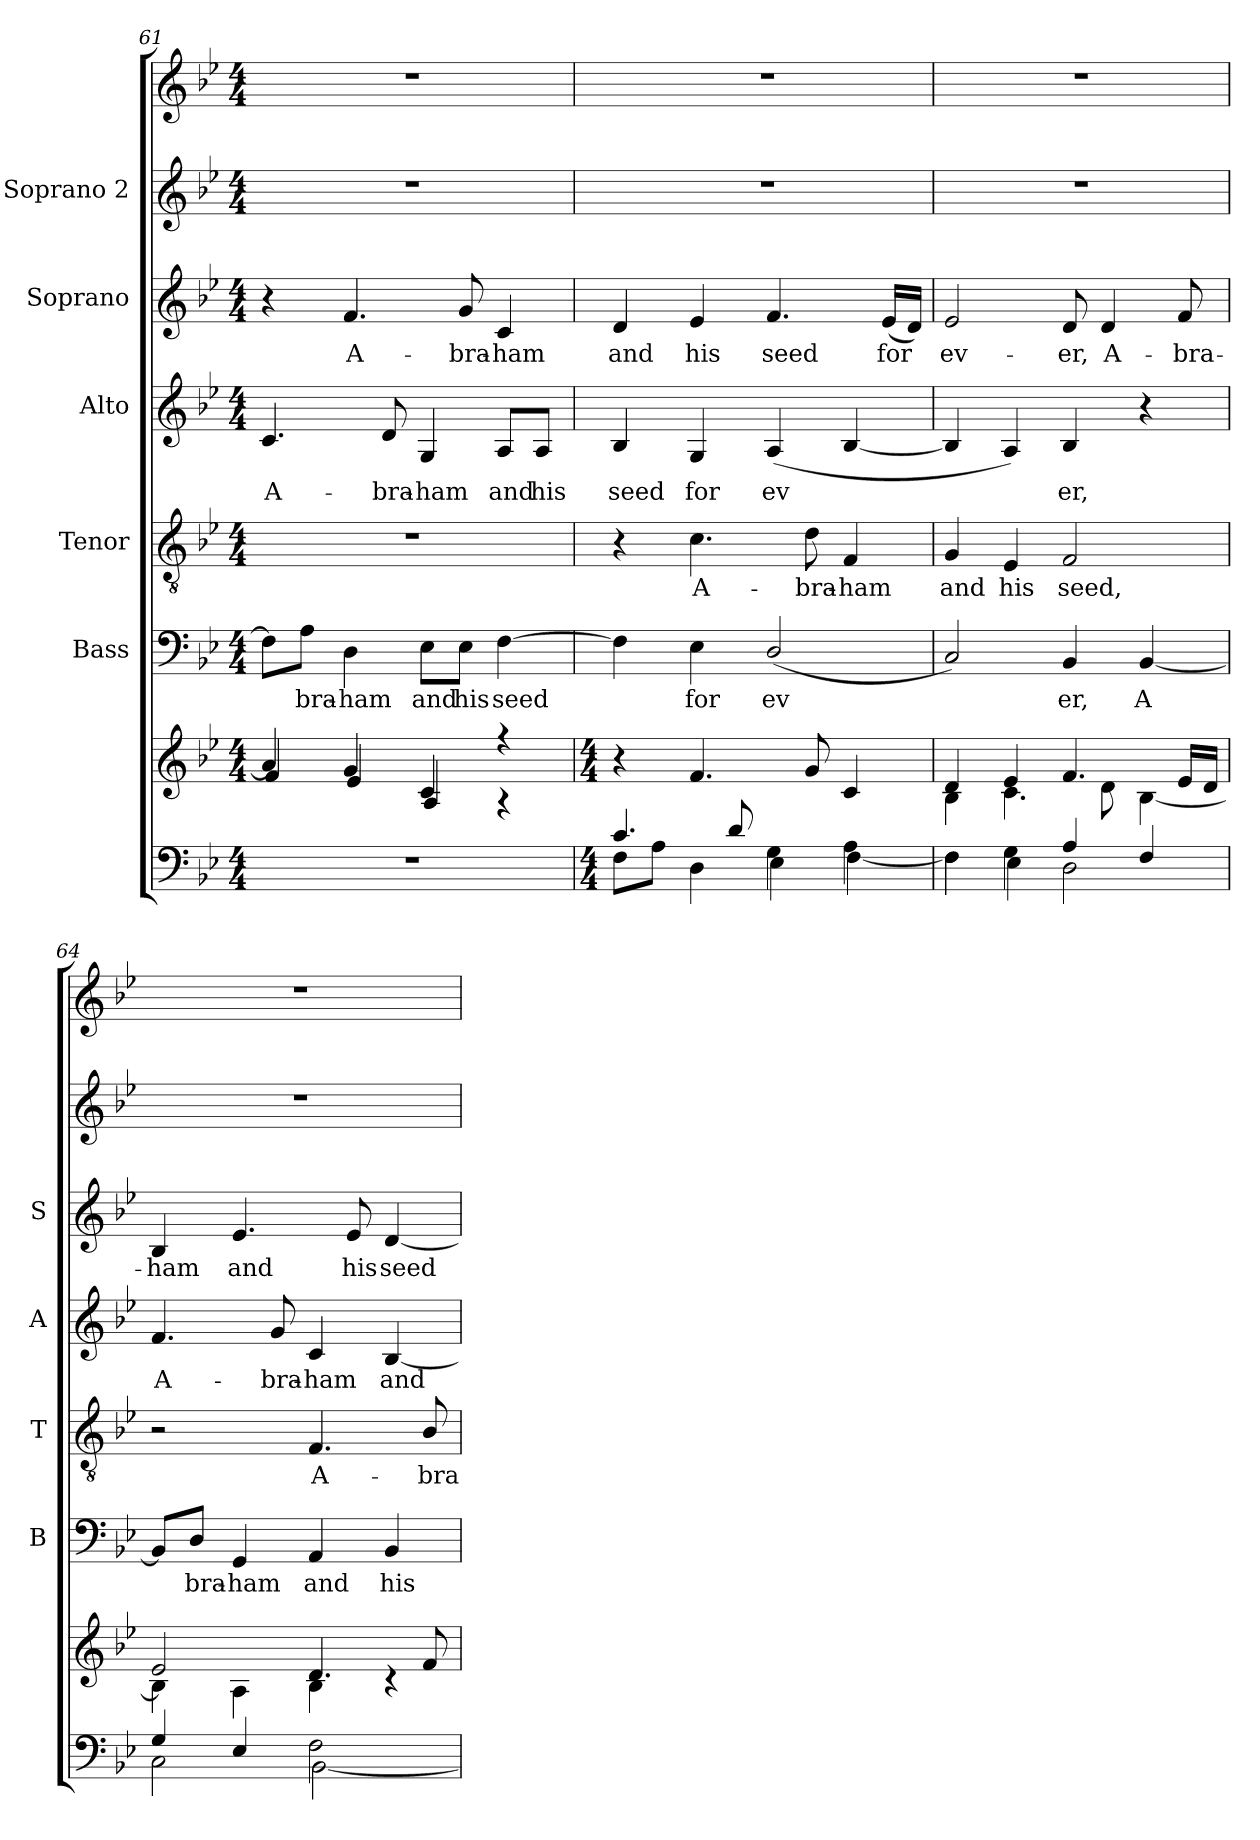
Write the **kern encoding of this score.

**kern	**kern	**kern	**text	**kern	**text	**kern	**text	**kern	**text	**kern	**kern
*part7	*part6	*part5	*part5	*part4	*part4	*part3	*part3	*part2	*part2	*part1	*part1
*staff8	*staff7	*staff6	*staff6	*staff5	*staff5	*staff4	*staff4	*staff3	*staff3	*staff2	*staff1
*	*	*I"Bass	*	*I"Tenor	*	*I"Alto	*	*I"Soprano	*	*I"Soprano 2	*
*	*	*I'B	*	*I'T	*	*I'A	*	*I'S	*	*	*
!!LO:PB:g=z
*clefF4	*clefG2	*clefF4	*	*clefGv2	*	*clefG2	*	*clefG2	*	*clefG2	*clefG2
*k[b-e-]	*k[b-e-]	*k[b-e-]	*	*k[b-e-]	*	*k[b-e-]	*	*k[b-e-]	*	*k[b-e-]	*k[b-e-]
*B-:	*B-:	*B-:	*	*B-:	*	*B-:	*	*B-:	*	*B-:	*B-:
*M4/4	*M4/4	*M4/4	*	*M4/4	*	*M4/4	*	*M4/4	*	*M4/4	*M4/4
=61	=61	=61	=61	=61	=61	=61	=61	=61	=61	=61	=61
*	*^	*	*	*	*	*	*	*	*	*	*
!	!	!	!	!	!	!	!	!LO:LY:b	!	!	!	!
1r	4a-/]	4f/	8F\L]	.	1r	.	4.c/	A-	4r	.	1r	1r
!	!	!	!	!LO:LY:b	!	!	!	!	!	!	!	!
.	.	.	8A\J	-bra-	.	.	.	.	.	.	.	.
!	!	!	!	!LO:LY:b	!	!	!	!	!	!LO:LY:b	!	!
.	4g/	4e-/	4D\	-ham	.	.	.	.	4.f/	A-	.	.
!	!	!	!	!	!	!	!	!LO:LY:b	!	!	!	!
.	.	.	.	.	.	.	8d/	-bra-	.	.	.	.
!	!	!	!	!LO:LY:b	!	!	!	!LO:LY:b	!	!	!	!
.	4c/	4A/	8E-\L	and	.	.	4G/	-ham	.	.	.	.
!	!	!	!	!LO:LY:b	!	!	!	!	!	!LO:LY:b	!	!
.	.	.	8E-\J	his	.	.	.	.	8g/	-bra-	.	.
!	!	!	!	!LO:LY:b	!	!	!	!LO:LY:b	!	!LO:LY:b	!	!
.	4r	4r	[4F\	seed	.	.	8A/L	and	4c/	-ham	.	.
!	!	!	!	!	!	!	!	!LO:LY:b	!	!	!	!
.	.	.	.	.	.	.	8A/J	his	.	.	.	.
=62	=62	=62	=62	=62	=62	=62	=62	=62	=62	=62	=62	=62
*M4/4	*M4/4	*	*	*	*	*	*	*	*	*	*	*
*^	*	*	*	*	*	*	*	*	*	*	*	*
!	!	!	!	!	!	!	!	!	!LO:LY:b	!	!LO:LY:b	!	!
4.c/	8F\L	4r	2ryy	4F\]	.	4r	.	4B-/	seed	4d/	and	1r	1r
.	8A\J	.	.	.	.	.	.	.	.	.	.	.	.
!	!	!	!	!	!LO:LY:b	!	!LO:LY:b	!	!LO:LY:b	!	!LO:LY:b	!	!
.	4D\	4.f/	.	4E-\	for	4.c\	A-	4G/	for	4e-/	his	.	.
8d/	.	.	.	.	.	.	.	.	.	.	.	.	.
!	!	!	!	!	!LO:LY:b	!	!	!	!LO:LY:b	!	!LO:LY:b	!	!
4G\	4E-\	.	2ryy	(<2D/	ev­	.	.	(<4A/	ev­	4.f/	seed	.	.
!	!	!	!	!	!	!	!LO:LY:b	!	!	!	!	!	!
.	.	8g/	.	.	.	8d\	-bra-	.	.	.	.	.	.
!	!	!	!	!	!	!	!LO:LY:b	!	!	!	!	!	!
4A\	[<4F\	4c/	.	.	.	4F/	-ham	[4B-/	.	.	.	.	.
!	!	!	!	!	!	!	!	!	!	!	!LO:LY:b	!	!
.	.	.	.	.	.	.	.	.	.	(<16e-/LL	for	.	.
.	.	.	.	.	.	.	.	.	.	16d/JJ)	.	.	.
=63	=63	=63	=63	=63	=63	=63	=63	=63	=63	=63	=63	=63	=63
!	!	!	!	!	!	!	!LO:LY:b	!	!	!	!LO:LY:b	!	!
4F\	4F\]	4d/	4B-\	2C/)	.	4G/	and	4B-/]	.	2e-/	ev-	1r	1r
!	!	!	!	!	!	!	!LO:LY:b	!	!	!	!	!	!
4G\	4E-\	4e-/	4.c\	.	.	4E-/	his	4A/)	.	.	.	.	.
!	!	!	!	!	!LO:LY:b	!	!LO:LY:b	!	!LO:LY:b	!	!LO:LY:b	!	!
4A/	2D\	4.f/	.	4BB-/	er,	2F/	seed,	4B-/	er,	8d/	-er,	.	.
!	!	!	!	!	!	!	!	!	!	!	!LO:LY:b	!	!
.	.	.	8d\	.	.	.	.	.	.	4d/	A-	.	.
!	!	!	!	!	!LO:LY:b	!	!	!	!	!	!	!	!
4F/	.	.	[<4B-\	[4BB-/	A­	.	.	4r	.	.	.	.	.
!	!	!	!	!	!	!	!	!	!	!	!LO:LY:b	!	!
.	.	16e-/LL	.	.	.	.	.	.	.	8f/	-bra-	.	.
.	.	16d/JJ	.	.	.	.	.	.	.	.	.	.	.
=64	=64	=64	=64	=64	=64	=64	=64	=64	=64	=64	=64	=64	=64
!	!	!	!	!	!	!	!	!	!LO:LY:b	!	!LO:LY:b	!	!
4G/	2C\	2e-/	4B-\]	8BB-/L]	.	2r	.	4.f/	A-	4B-/	-ham	1r	1r
!	!	!	!	!	!LO:LY:b	!	!	!	!	!	!	!	!
.	.	.	.	8D/J	bra-	.	.	.	.	.	.	.	.
!	!	!	!	!	!LO:LY:b	!	!	!	!	!	!LO:LY:b	!	!
4E-/	.	.	4A\	4GG/	-ham	.	.	.	.	4.e-/	and	.	.
!	!	!	!	!	!	!	!	!	!LO:LY:b	!	!	!	!
.	.	.	.	.	.	.	.	8g/	-bra-	.	.	.	.
!	!	!	!	!	!LO:LY:b	!	!LO:LY:b	!	!LO:LY:b	!	!	!	!
2F\	[<2BB-\	4.d/	4B-\	4AA/	and	4.F/	A-	4c/	-ham	.	.	.	.
!	!	!	!	!	!	!	!	!	!	!	!LO:LY:b	!	!
.	.	.	.	.	.	.	.	.	.	8e-/	his	.	.
!	!	!	!	!	!LO:LY:b	!	!	!	!LO:LY:b	!	!LO:LY:b	!	!
.	.	.	4rc	4BB-/	his	.	.	[4B-/	and	[4d/	seed	.	.
!	!	!	!	!	!	!	!LO:LY:b	!	!	!	!	!	!
.	.	8f/	.	.	.	8B-/	-bra-	.	.	.	.	.	.
*v	*v	*	*	*	*	*	*	*	*	*	*	*	*
*	*v	*v	*	*	*	*	*	*	*	*	*	*
=	=	=	=	=	=	=	=	=	=	=	=
*-	*-	*-	*-	*-	*-	*-	*-	*-	*-	*-	*-
